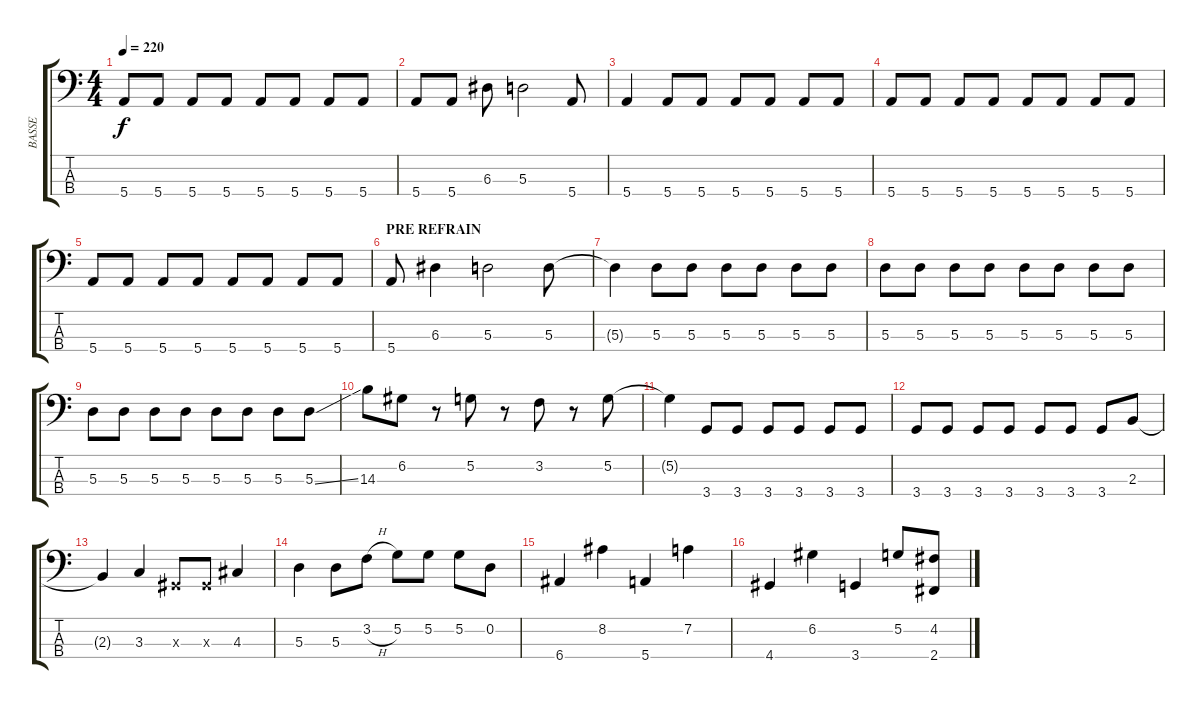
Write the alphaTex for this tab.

\track ("BASSE" "BASSE") {instrument electricbassfinger}
\staff {score tabs}
\tuning (G2 D2 A1 E1) {hide}
\ts (4 4)
\tempo 220
\clef f4
\ks c
5.4.8{dy f} 5.4.8 5.4.8 5.4.8 5.4.8 5.4.8 5.4.8 5.4.8 |
5.4.8 5.4.8 6.3.8 5.3.2 5.4.8 |
5.4.4 5.4.8 5.4.8 5.4.8 5.4.8 5.4.8 5.4.8 |
5.4.8 5.4.8 5.4.8 5.4.8 5.4.8 5.4.8 5.4.8 5.4.8 |
5.4.8 5.4.8 5.4.8 5.4.8 5.4.8 5.4.8 5.4.8 5.4.8 |
\section ("" "PRE REFRAIN")
5.4.8 6.3.4 5.3.2 5.3.8 |
5.3{t}.4 5.3.8 5.3.8 5.3.8 5.3.8 5.3.8 5.3.8 |
5.3.8 5.3.8 5.3.8 5.3.8 5.3.8 5.3.8 5.3.8 5.3.8 |
5.3.8 5.3.8 5.3.8 5.3.8 5.3.8 5.3.8 5.3.8 5.3{ss}.8 |
14.3.8 6.2.8 r.8 5.2.8 r.8 3.2.8 r.8 5.2.8 |
5.2{t}.4 3.4.8 3.4.8 3.4.8 3.4.8 3.4.8 3.4.8 |
3.4.8 3.4.8 3.4.8 3.4.8 3.4.8 3.4.8 3.4.8 2.3.8 |
2.3{t}.4 3.3.4 -1.3{x}.8 -1.3{x}.8 4.3.4 |
5.3.4 5.3.8 3.2{h}.8 5.2.8 5.2.8 5.2.8 0.2.8 |
6.4.4 8.2.4 5.4.4 7.2.4 |
4.4.4 6.2.4 3.4.4 5.2.8 (4.2 2.4).8
